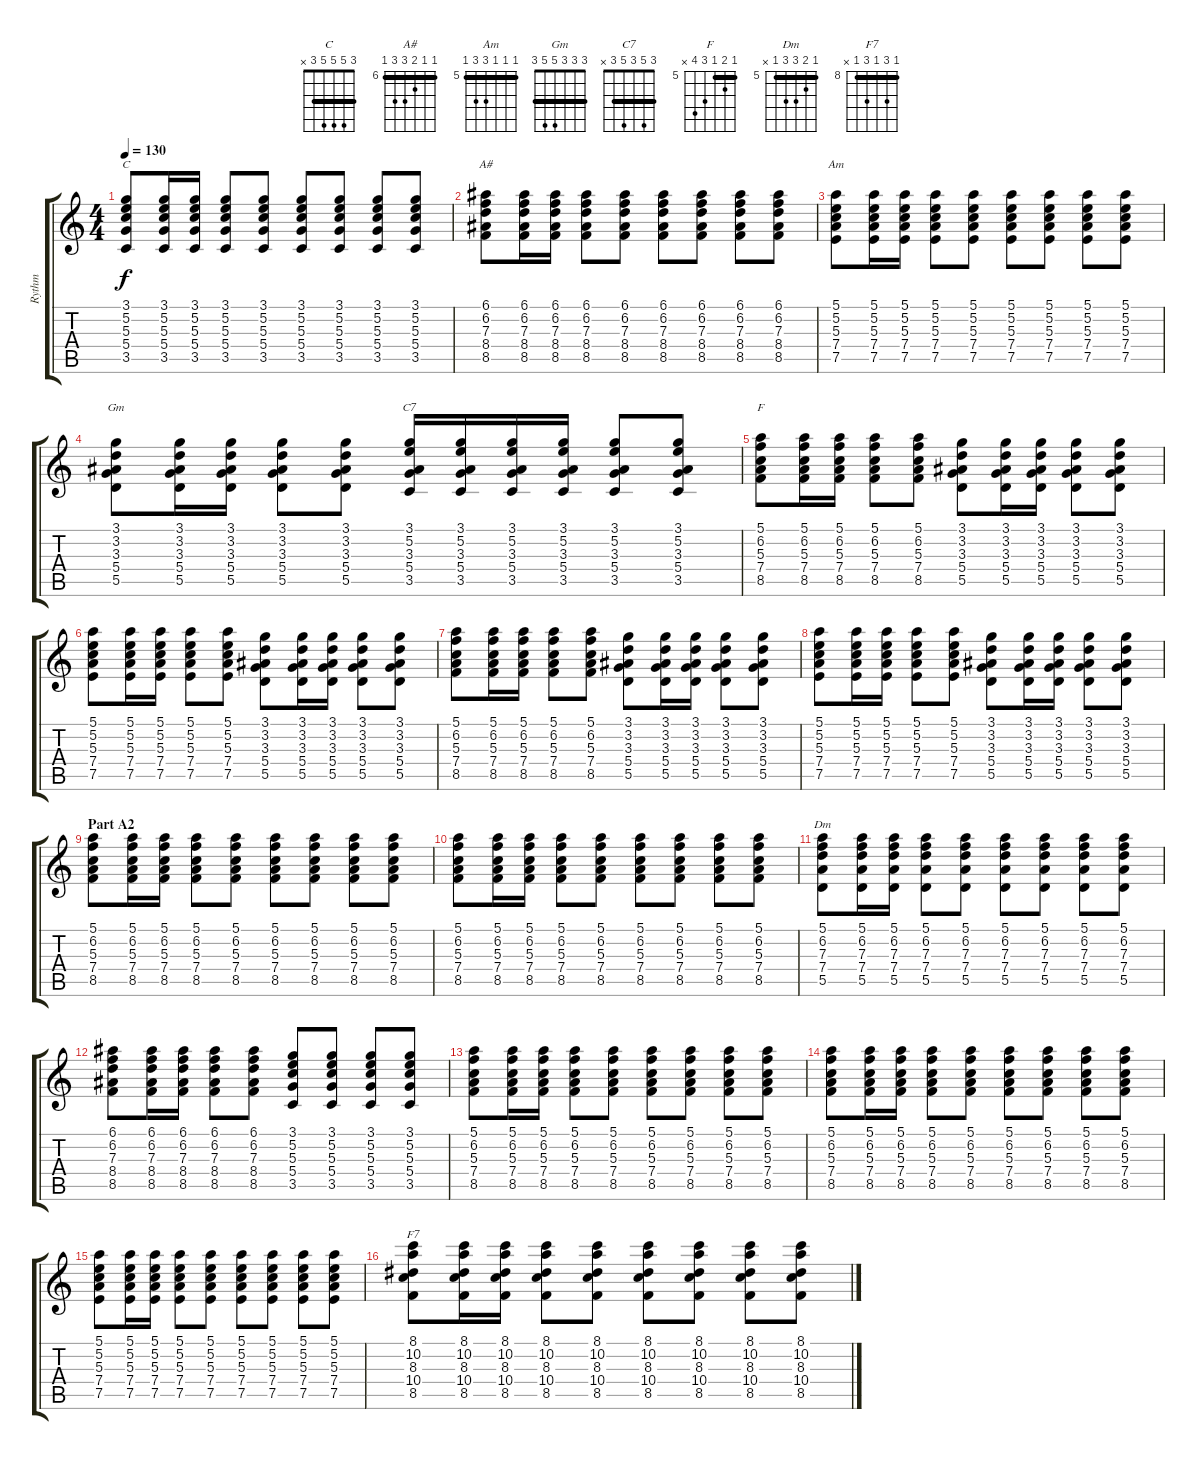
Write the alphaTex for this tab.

\track ("Rythm" "Rythm") {instrument acousticguitarsteel}
\staff {score tabs}
\tuning (E4 B3 G3 D3 A2 E2) {hide}
\chord ("C" 3 5 5 5 3 x) {barre 3}
\chord ("A#" 6 6 7 8 8 6) {firstfret 6 barre 6}
\chord ("Am" 5 5 5 7 7 5) {firstfret 5 barre 5}
\chord ("Gm" 3 3 3 5 5 3) {barre 3}
\chord ("C7" 3 5 3 5 3 x) {barre 3}
\chord ("F" 5 6 5 7 8 x) {firstfret 5 barre 5}
\chord ("Dm" 5 6 7 7 5 x) {firstfret 5 barre 5}
\chord ("F7" 8 10 8 10 8 x) {firstfret 8 barre 8}
\ts (4 4)
\tempo 130
\clef g2
\ks c
(3.1 5.2 5.3 5.4 3.5).8{ch "C" dy f} (3.1 5.2 5.3 5.4 3.5).16 (3.1 5.2 5.3 5.4 3.5).16 (3.1 5.2 5.3 5.4 3.5).8 (3.1 5.2 5.3 5.4 3.5).8 (3.1 5.2 5.3 5.4 3.5).8 (3.1 5.2 5.3 5.4 3.5).8 (3.1 5.2 5.3 5.4 3.5).8 (3.1 5.2 5.3 5.4 3.5).8 |
(6.1 6.2 7.3 8.4 8.5).8{ch "A#"} (6.1 6.2 7.3 8.4 8.5).16 (6.1 6.2 7.3 8.4 8.5).16 (6.1 6.2 7.3 8.4 8.5).8 (6.1 6.2 7.3 8.4 8.5).8 (6.1 6.2 7.3 8.4 8.5).8 (6.1 6.2 7.3 8.4 8.5).8 (6.1 6.2 7.3 8.4 8.5).8 (6.1 6.2 7.3 8.4 8.5).8 |
(5.1 5.2 5.3 7.4 7.5).8{ch "Am"} (5.1 5.2 5.3 7.4 7.5).16 (5.1 5.2 5.3 7.4 7.5).16 (5.1 5.2 5.3 7.4 7.5).8 (5.1 5.2 5.3 7.4 7.5).8 (5.1 5.2 5.3 7.4 7.5).8 (5.1 5.2 5.3 7.4 7.5).8 (5.1 5.2 5.3 7.4 7.5).8 (5.1 5.2 5.3 7.4 7.5).8 |
(3.1 3.2 3.3 5.4 5.5).8{ch "Gm"} (3.1 3.2 3.3 5.4 5.5).16 (3.1 3.2 3.3 5.4 5.5).16 (3.1 3.2 3.3 5.4 5.5).8 (3.1 3.2 3.3 5.4 5.5).8 (3.1 5.2 3.3 5.4 3.5).16{ch "C7"} (3.1 5.2 3.3 5.4 3.5).16 (3.1 5.2 3.3 5.4 3.5).16 (3.1 5.2 3.3 5.4 3.5).16 (3.1 5.2 3.3 5.4 3.5).8 (3.1 5.2 3.3 5.4 3.5).8 |
(5.1 6.2 5.3 7.4 8.5).8{ch "F"} (5.1 6.2 5.3 7.4 8.5).16 (5.1 6.2 5.3 7.4 8.5).16 (5.1 6.2 5.3 7.4 8.5).8 (5.1 6.2 5.3 7.4 8.5).8 (3.1 3.2 3.3 5.4 5.5).8 (3.1 3.2 3.3 5.4 5.5).16 (3.1 3.2 3.3 5.4 5.5).16 (3.1 3.2 3.3 5.4 5.5).8 (3.1 3.2 3.3 5.4 5.5).8 |
(5.1 5.2 5.3 7.4 7.5).8 (5.1 5.2 5.3 7.4 7.5).16 (5.1 5.2 5.3 7.4 7.5).16 (5.1 5.2 5.3 7.4 7.5).8 (5.1 5.2 5.3 7.4 7.5).8 (3.1 3.2 3.3 5.4 5.5).8 (3.1 3.2 3.3 5.4 5.5).16 (3.1 3.2 3.3 5.4 5.5).16 (3.1 3.2 3.3 5.4 5.5).8 (3.1 3.2 3.3 5.4 5.5).8 |
(5.1 6.2 5.3 7.4 8.5).8 (5.1 6.2 5.3 7.4 8.5).16 (5.1 6.2 5.3 7.4 8.5).16 (5.1 6.2 5.3 7.4 8.5).8 (5.1 6.2 5.3 7.4 8.5).8 (3.1 3.2 3.3 5.4 5.5).8 (3.1 3.2 3.3 5.4 5.5).16 (3.1 3.2 3.3 5.4 5.5).16 (3.1 3.2 3.3 5.4 5.5).8 (3.1 3.2 3.3 5.4 5.5).8 |
(5.1 5.2 5.3 7.4 7.5).8 (5.1 5.2 5.3 7.4 7.5).16 (5.1 5.2 5.3 7.4 7.5).16 (5.1 5.2 5.3 7.4 7.5).8 (5.1 5.2 5.3 7.4 7.5).8 (3.1 3.2 3.3 5.4 5.5).8 (3.1 3.2 3.3 5.4 5.5).16 (3.1 3.2 3.3 5.4 5.5).16 (3.1 3.2 3.3 5.4 5.5).8 (3.1 3.2 3.3 5.4 5.5).8 |
\section ("" "Part A2")
(5.1 6.2 5.3 7.4 8.5).8 (5.1 6.2 5.3 7.4 8.5).16 (5.1 6.2 5.3 7.4 8.5).16 (5.1 6.2 5.3 7.4 8.5).8 (5.1 6.2 5.3 7.4 8.5).8 (5.1 6.2 5.3 7.4 8.5).8 (5.1 6.2 5.3 7.4 8.5).8 (5.1 6.2 5.3 7.4 8.5).8 (5.1 6.2 5.3 7.4 8.5).8 |
(5.1 6.2 5.3 7.4 8.5).8 (5.1 6.2 5.3 7.4 8.5).16 (5.1 6.2 5.3 7.4 8.5).16 (5.1 6.2 5.3 7.4 8.5).8 (5.1 6.2 5.3 7.4 8.5).8 (5.1 6.2 5.3 7.4 8.5).8 (5.1 6.2 5.3 7.4 8.5).8 (5.1 6.2 5.3 7.4 8.5).8 (5.1 6.2 5.3 7.4 8.5).8 |
(5.1 6.2 7.3 7.4 5.5).8{ch "Dm"} (5.1 6.2 7.3 7.4 5.5).16 (5.1 6.2 7.3 7.4 5.5).16 (5.1 6.2 7.3 7.4 5.5).8 (5.1 6.2 7.3 7.4 5.5).8 (5.1 6.2 7.3 7.4 5.5).8 (5.1 6.2 7.3 7.4 5.5).8 (5.1 6.2 7.3 7.4 5.5).8 (5.1 6.2 7.3 7.4 5.5).8 |
(6.1 6.2 7.3 8.4 8.5).8 (6.1 6.2 7.3 8.4 8.5).16 (6.1 6.2 7.3 8.4 8.5).16 (6.1 6.2 7.3 8.4 8.5).8 (6.1 6.2 7.3 8.4 8.5).8 (3.1 5.2 5.3 5.4 3.5).8 (3.1 5.2 5.3 5.4 3.5).8 (3.1 5.2 5.3 5.4 3.5).8 (3.1 5.2 5.3 5.4 3.5).8 |
(5.1 6.2 5.3 7.4 8.5).8 (5.1 6.2 5.3 7.4 8.5).16 (5.1 6.2 5.3 7.4 8.5).16 (5.1 6.2 5.3 7.4 8.5).8 (5.1 6.2 5.3 7.4 8.5).8 (5.1 6.2 5.3 7.4 8.5).8 (5.1 6.2 5.3 7.4 8.5).8 (5.1 6.2 5.3 7.4 8.5).8 (5.1 6.2 5.3 7.4 8.5).8 |
(5.1 6.2 5.3 7.4 8.5).8 (5.1 6.2 5.3 7.4 8.5).16 (5.1 6.2 5.3 7.4 8.5).16 (5.1 6.2 5.3 7.4 8.5).8 (5.1 6.2 5.3 7.4 8.5).8 (5.1 6.2 5.3 7.4 8.5).8 (5.1 6.2 5.3 7.4 8.5).8 (5.1 6.2 5.3 7.4 8.5).8 (5.1 6.2 5.3 7.4 8.5).8 |
(5.1 5.2 5.3 7.4 7.5).8 (5.1 5.2 5.3 7.4 7.5).16 (5.1 5.2 5.3 7.4 7.5).16 (5.1 5.2 5.3 7.4 7.5).8 (5.1 5.2 5.3 7.4 7.5).8 (5.1 5.2 5.3 7.4 7.5).8 (5.1 5.2 5.3 7.4 7.5).8 (5.1 5.2 5.3 7.4 7.5).8 (5.1 5.2 5.3 7.4 7.5).8 |
(8.1 10.2 8.3 10.4 8.5).8{ch "F7"} (8.1 10.2 8.3 10.4 8.5).16 (8.1 10.2 8.3 10.4 8.5).16 (8.1 10.2 8.3 10.4 8.5).8 (8.1 10.2 8.3 10.4 8.5).8 (8.1 10.2 8.3 10.4 8.5).8 (8.1 10.2 8.3 10.4 8.5).8 (8.1 10.2 8.3 10.4 8.5).8 (8.1 10.2 8.3 10.4 8.5).8
